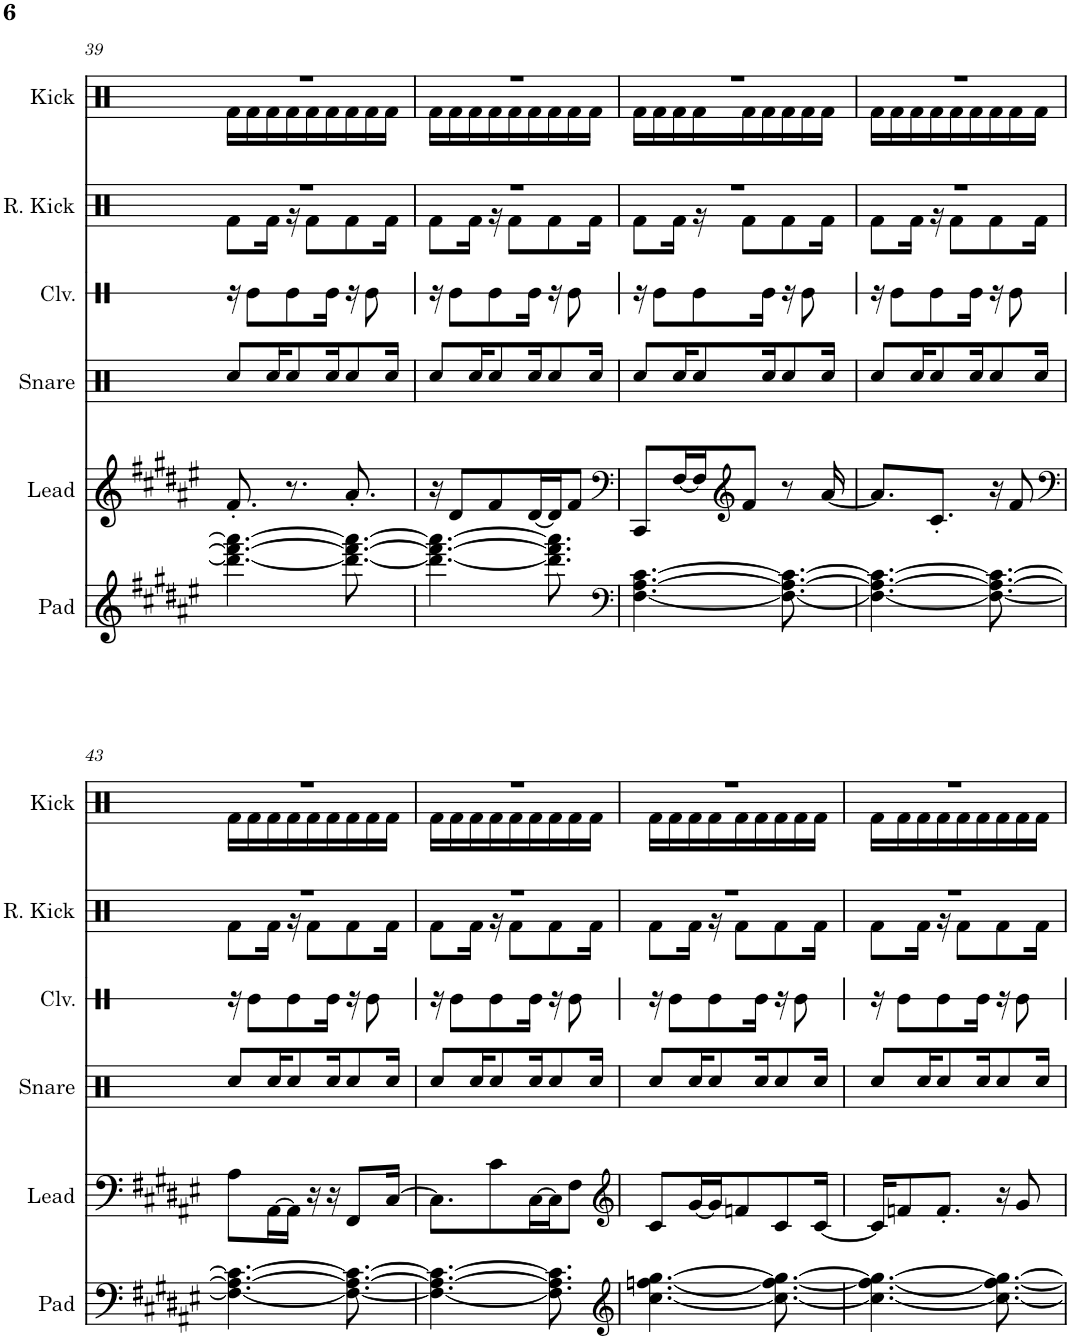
**kern	**kern	**kern	**kern	**kern	**kern
*part6	*part5	*part4	*part3	*part2	*part1
*staff6	*staff5	*staff4	*staff3	*staff2	*staff1
*I"Pad	*I"Lead	*I"Snare	*I"Claves	*I"Reverb Kick	*I"Kick
*I'Pad	*I'Lead	*I'Snare	*I'Clv.	*I'R. Kick	*I'Kick
!!LO:PB:g=z
*clefG2	*clefG2	*clefX	*clefX	*clefX	*clefX
*k[f#c#g#d#a#e#]	*k[f#c#g#d#a#e#]	*k[f#c#g#d#a#e#]	*k[f#c#g#d#a#e#]	*k[f#c#g#d#a#e#]	*k[f#c#g#d#a#e#]
*M9/16	*M9/16	*M9/16	*M9/16	*M9/16	*M9/16
=39	=39	=39	=39	=39	=39
*	*	*	*	*^	*^
4.ddd#\_ 4.fff#\_ 4.aaa#\_	8.f#'/	8Rcc/L	16r	16%9r	8Rf\L	16%9r	16Rf\LL
.	.	.	8Re\L	.	.	.	16Rf\
.	.	16Rcc/K	.	.	16Rf\Jk	.	16Rf\
.	8.r	8Rcc/	8Re\	.	16r	.	16Rf\
.	.	.	.	.	8Rf\L	.	16Rf\
.	.	16Rcc/K	16Re\Jk	.	.	.	16Rf\
8.ddd#\_ 8.fff#\_ 8.aaa#\_	8.a#'/	8Rcc/	16r	.	8Rf\	.	16Rf\
.	.	.	8Re\	.	.	.	16Rf\
.	.	16Rcc/Jk	.	.	16Rf\Jk	.	16Rf\JJ
=40	=40	=40	=40	=40	=40	=40	=40
4.ddd#\_ 4.fff#\_ 4.aaa#\_	16r	8Rcc/L	16r	16%9r	8Rf\L	16%9r	16Rf\LL
.	8d#/L	.	8Re\L	.	.	.	16Rf\
.	.	16Rcc/K	.	.	16Rf\Jk	.	16Rf\
.	8f#/	8Rcc/	8Re\	.	16r	.	16Rf\
.	.	.	.	.	8Rf\L	.	16Rf\
.	[16d#/L	16Rcc/K	16Re\Jk	.	.	.	16Rf\
8.ddd#\] 8.fff#\] 8.aaa#\]	16d#/J]	8Rcc/	16r	.	8Rf\	.	16Rf\
.	8f#/J	.	8Re\	.	.	.	16Rf\
.	.	16Rcc/Jk	.	.	16Rf\Jk	.	16Rf\JJ
=41	=41	=41	=41	=41	=41	=41	=41
*clefF4	*clefF4	*	*	*	*	*	*
[4.F#\ [4.A#\ [4.c#\	8CC#/L	8Rcc/L	16r	16%9r	8Rf\L	16%9r	16Rf\LL
.	.	.	8Re\L	.	.	.	16Rf\
.	[16F#/L	16Rcc/K	.	.	16Rf\Jk	.	16Rf\
.	16F#/J]	8Rcc/	8Re\	.	16r	.	16Rf\
*	*clefG2	*	*	*	*	*	*
.	8f#/J	.	.	.	8Rf\L	.	16Rf\
.	.	16Rcc/K	16Re\Jk	.	.	.	16Rf\
8.F#\_ 8.A#\_ 8.c#\_	8r	8Rcc/	16r	.	8Rf\	.	16Rf\
.	.	.	8Re\	.	.	.	16Rf\
.	[16a#/	16Rcc/Jk	.	.	16Rf\Jk	.	16Rf\JJ
=42	=42	=42	=42	=42	=42	=42	=42
4.F#\_ 4.A#\_ 4.c#\_	8.a#/L]	8Rcc/L	16r	16%9r	8Rf\L	16%9r	16Rf\LL
.	.	.	8Re\L	.	.	.	16Rf\
.	.	16Rcc/K	.	.	16Rf\Jk	.	16Rf\
.	8.c#'/J	8Rcc/	8Re\	.	16r	.	16Rf\
.	.	.	.	.	8Rf\L	.	16Rf\
.	.	16Rcc/K	16Re\Jk	.	.	.	16Rf\
8.F#\_ 8.A#\_ 8.c#\_	16r	8Rcc/	16r	.	8Rf\	.	16Rf\
.	8f#/	.	8Re\	.	.	.	16Rf\
.	.	16Rcc/Jk	.	.	16Rf\Jk	.	16Rf\JJ
!!LO:LB:g=z	!!
=43	=43	=43	=43	=43	=43	=43	=43
*	*clefF4	*	*	*	*	*	*
4.F#\_ 4.A#\_ 4.c#\_	8A#\L	8Rcc/L	16r	16%9r	8Rf\L	16%9r	16Rf\LL
.	.	.	8Re\L	.	.	.	16Rf\
.	[16AA#\L	16Rcc/K	.	.	16Rf\Jk	.	16Rf\
.	16AA#\JJ]	8Rcc/	8Re\	.	16r	.	16Rf\
.	16r	.	.	.	8Rf\L	.	16Rf\
.	16r	16Rcc/K	16Re\Jk	.	.	.	16Rf\
8.F#\_ 8.A#\_ 8.c#\_	8FF#/L	8Rcc/	16r	.	8Rf\	.	16Rf\
.	.	.	8Re\	.	.	.	16Rf\
.	[16C#/Jk	16Rcc/Jk	.	.	16Rf\Jk	.	16Rf\JJ
=44	=44	=44	=44	=44	=44	=44	=44
4.F#\_ 4.A#\_ 4.c#\_	8.C#\L]	8Rcc/L	16r	16%9r	8Rf\L	16%9r	16Rf\LL
.	.	.	8Re\L	.	.	.	16Rf\
.	.	16Rcc/K	.	.	16Rf\Jk	.	16Rf\
.	8c#\	8Rcc/	8Re\	.	16r	.	16Rf\
.	.	.	.	.	8Rf\L	.	16Rf\
.	[16C#\L	16Rcc/K	16Re\Jk	.	.	.	16Rf\
8.F#\] 8.A#\] 8.c#\]	16C#\J]	8Rcc/	16r	.	8Rf\	.	16Rf\
.	8F#\J	.	8Re\	.	.	.	16Rf\
.	.	16Rcc/Jk	.	.	16Rf\Jk	.	16Rf\JJ
=45	=45	=45	=45	=45	=45	=45	=45
*clefG2	*clefG2	*	*	*	*	*	*
[4.cc#\ [4.ffn\ [4.gg#\	8c#/L	8Rcc/L	16r	16%9r	8Rf\L	16%9r	16Rf\LL
.	.	.	8Re\L	.	.	.	16Rf\
.	[16g#/L	16Rcc/K	.	.	16Rf\Jk	.	16Rf\
.	16g#/J]	8Rcc/	8Re\	.	16r	.	16Rf\
.	8fn/	.	.	.	8Rf\L	.	16Rf\
.	.	16Rcc/K	16Re\Jk	.	.	.	16Rf\
8.cc#\_ 8.ff\_ 8.gg#\_	8c#/	8Rcc/	16r	.	8Rf\	.	16Rf\
.	.	.	8Re\	.	.	.	16Rf\
.	[16c#/Jk	16Rcc/Jk	.	.	16Rf\Jk	.	16Rf\JJ
=46	=46	=46	=46	=46	=46	=46	=46
4.cc#\_ 4.ff\_ 4.gg#\_	16c#/KL]	8Rcc/L	16r	16%9r	8Rf\L	16%9r	16Rf\LL
.	8fn/	.	8Re\L	.	.	.	16Rf\
.	.	16Rcc/K	.	.	16Rf\Jk	.	16Rf\
.	8.f'/J	8Rcc/	8Re\	.	16r	.	16Rf\
.	.	.	.	.	8Rf\L	.	16Rf\
.	.	16Rcc/K	16Re\Jk	.	.	.	16Rf\
8.cc#\_ 8.ff\_ 8.gg#\_	16r	8Rcc/	16r	.	8Rf\	.	16Rf\
.	8g#/	.	8Re\	.	.	.	16Rf\
.	.	16Rcc/Jk	.	.	16Rf\Jk	.	16Rf\JJ
*	*	*	*	*v	*v	*	*
*	*	*	*	*	*v	*v
=	=	=	=	=	=
*-	*-	*-	*-	*-	*-
